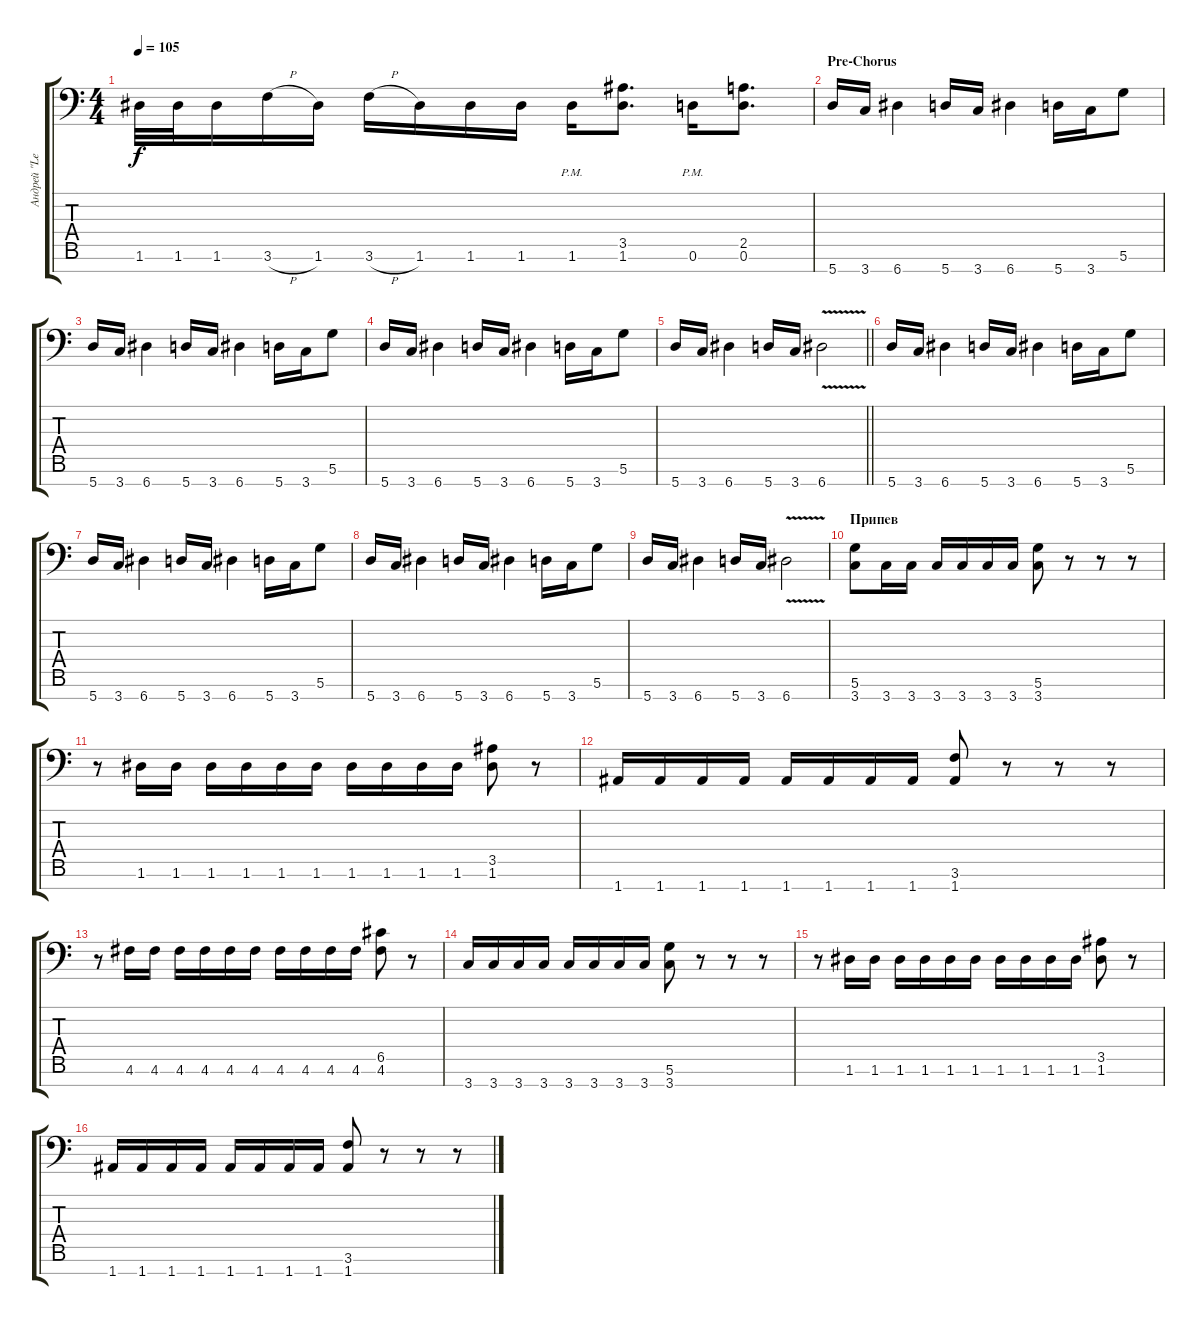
\track ("Андрей \"Leo\" Леонтьев" "Андрей \"Le") {instrument overdrivenguitar}
\staff {score tabs}
\tuning (D4 A3 F3 C3 G2 D2 A1) {hide}
\ts (4 4)
\tempo 105
\clef f4
\ks c
1.6.32{dy f} 1.6.32 1.6.16 3.6{h}.16 1.6.16 3.6{h}.16 1.6.16 1.6.16 1.6.16 1.6{pm}.16 (3.5 1.6).8{d} 0.6{pm}.16 (2.5 0.6).8{d} |
\section ("" "Pre-Chorus")
5.7.16 3.7.16 6.7.4 5.7.16 3.7.16 6.7.4 5.7.16 3.7.16 5.6.8 |
5.7.16 3.7.16 6.7.4 5.7.16 3.7.16 6.7.4 5.7.16 3.7.16 5.6.8 |
5.7.16 3.7.16 6.7.4 5.7.16 3.7.16 6.7.4 5.7.16 3.7.16 5.6.8 |
\barLineRight lightlight
5.7.16 3.7.16 6.7.4 5.7.16 3.7.16 6.7{v}.2 |
5.7.16 3.7.16 6.7.4 5.7.16 3.7.16 6.7.4 5.7.16 3.7.16 5.6.8 |
5.7.16 3.7.16 6.7.4 5.7.16 3.7.16 6.7.4 5.7.16 3.7.16 5.6.8 |
5.7.16 3.7.16 6.7.4 5.7.16 3.7.16 6.7.4 5.7.16 3.7.16 5.6.8 |
5.7.16 3.7.16 6.7.4 5.7.16 3.7.16 6.7{v}.2 |
\section ("" "Припев")
(5.6 3.7).8 3.7.16 3.7.16 3.7.16 3.7.16 3.7.16 3.7.16 (5.6 3.7).8 r.8 r.8 r.8 |
r.8 1.6.16 1.6.16 1.6.16 1.6.16 1.6.16 1.6.16 1.6.16 1.6.16 1.6.16 1.6.16 (3.5 1.6).8 r.8 |
1.7.16 1.7.16 1.7.16 1.7.16 1.7.16 1.7.16 1.7.16 1.7.16 (3.6 1.7).8 r.8 r.8 r.8 |
r.8 4.6.16 4.6.16 4.6.16 4.6.16 4.6.16 4.6.16 4.6.16 4.6.16 4.6.16 4.6.16 (6.5 4.6).8 r.8 |
3.7.16 3.7.16 3.7.16 3.7.16 3.7.16 3.7.16 3.7.16 3.7.16 (5.6 3.7).8 r.8 r.8 r.8 |
r.8 1.6.16 1.6.16 1.6.16 1.6.16 1.6.16 1.6.16 1.6.16 1.6.16 1.6.16 1.6.16 (3.5 1.6).8 r.8 |
1.7.16 1.7.16 1.7.16 1.7.16 1.7.16 1.7.16 1.7.16 1.7.16 (3.6 1.7).8 r.8 r.8 r.8
